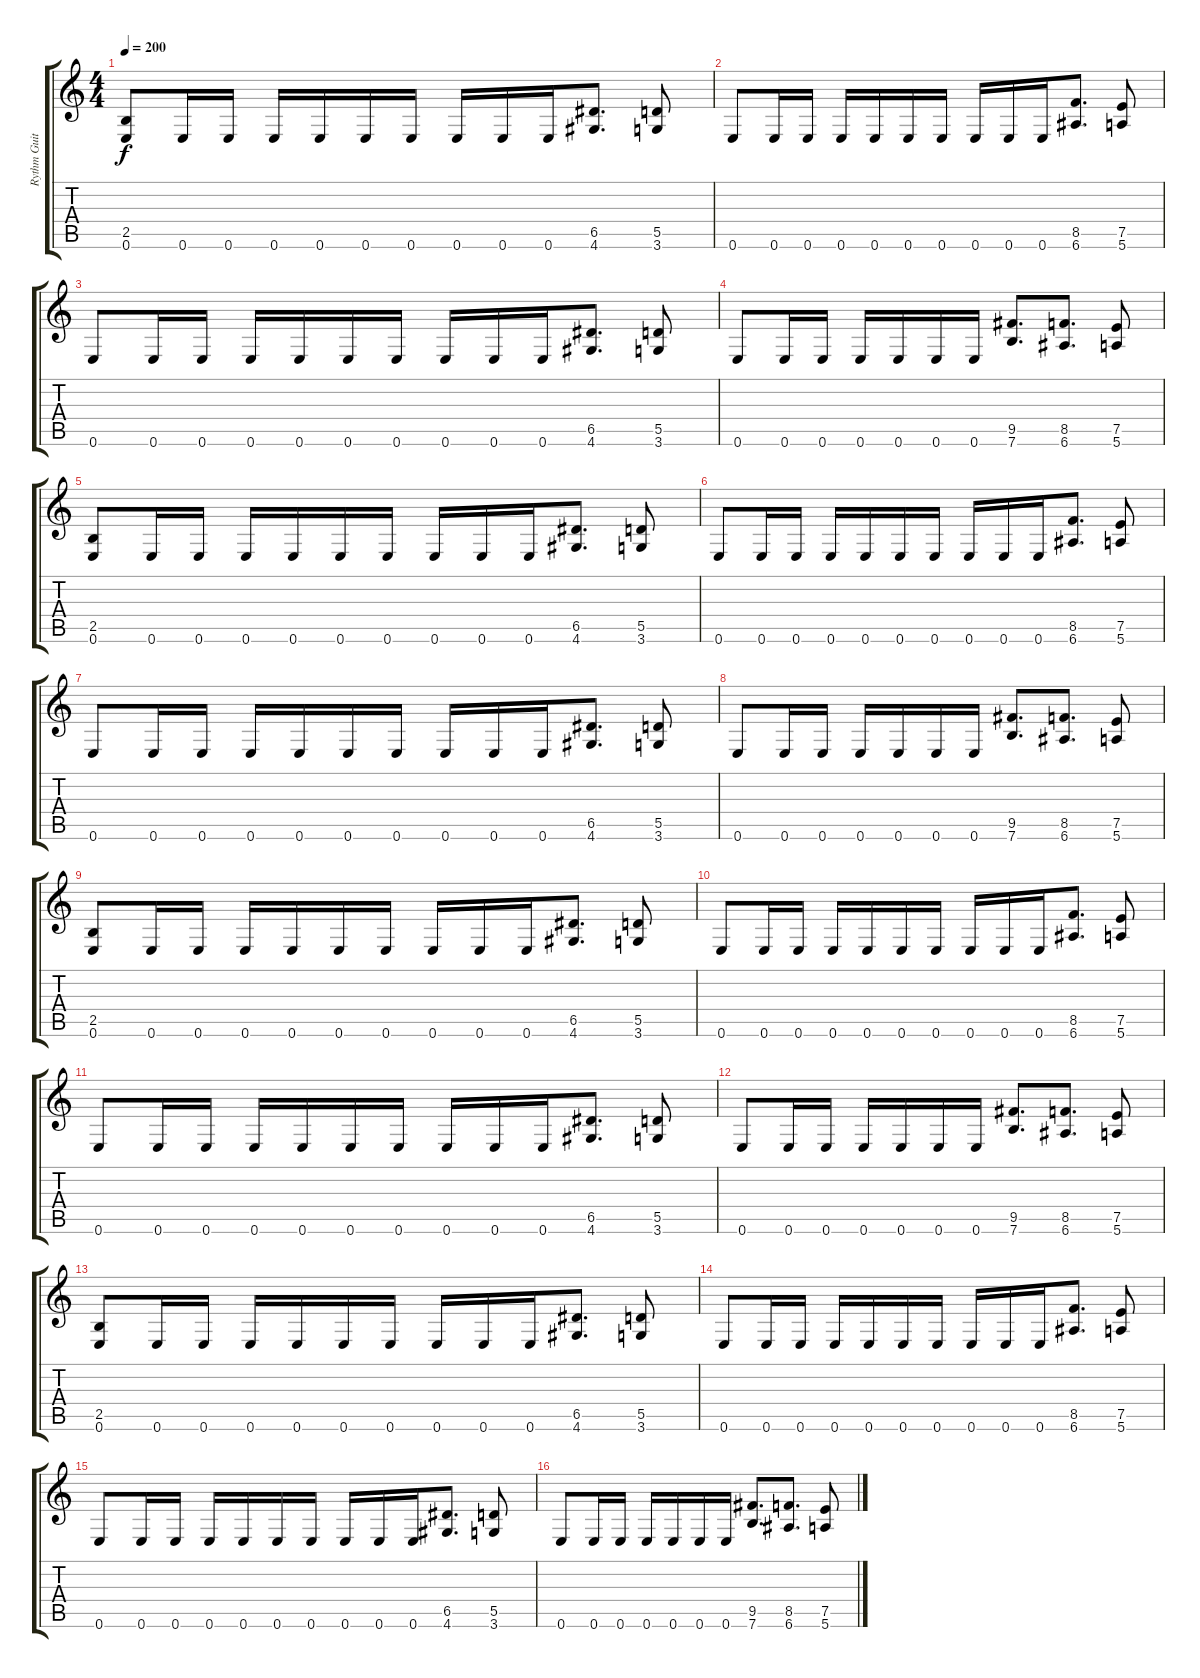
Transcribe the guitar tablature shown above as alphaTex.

\track ("Rythm Guitar" "Rythm Guit") {instrument distortionguitar}
\staff {score tabs}
\tuning (E4 B3 G3 D3 A2 E2) {hide}
\ts (4 4)
\tempo 200
\clef g2
\ks c
(2.5 0.6).8{dy f} 0.6.16 0.6.16 0.6.16 0.6.16 0.6.16 0.6.16 0.6.16 0.6.16 0.6.16 (6.5 4.6).8{d} (5.5 3.6).8 |
0.6.8 0.6.16 0.6.16 0.6.16 0.6.16 0.6.16 0.6.16 0.6.16 0.6.16 0.6.16 (8.5 6.6).8{d} (7.5 5.6).8 |
0.6.8 0.6.16 0.6.16 0.6.16 0.6.16 0.6.16 0.6.16 0.6.16 0.6.16 0.6.16 (6.5 4.6).8{d} (5.5 3.6).8 |
0.6.8 0.6.16 0.6.16 0.6.16 0.6.16 0.6.16 0.6.16 (9.5 7.6).8{d} (8.5 6.6).8{d} (7.5 5.6).8 |
(2.5 0.6).8 0.6.16 0.6.16 0.6.16 0.6.16 0.6.16 0.6.16 0.6.16 0.6.16 0.6.16 (6.5 4.6).8{d} (5.5 3.6).8 |
0.6.8 0.6.16 0.6.16 0.6.16 0.6.16 0.6.16 0.6.16 0.6.16 0.6.16 0.6.16 (8.5 6.6).8{d} (7.5 5.6).8 |
0.6.8 0.6.16 0.6.16 0.6.16 0.6.16 0.6.16 0.6.16 0.6.16 0.6.16 0.6.16 (6.5 4.6).8{d} (5.5 3.6).8 |
0.6.8 0.6.16 0.6.16 0.6.16 0.6.16 0.6.16 0.6.16 (9.5 7.6).8{d} (8.5 6.6).8{d} (7.5 5.6).8 |
(2.5 0.6).8 0.6.16 0.6.16 0.6.16 0.6.16 0.6.16 0.6.16 0.6.16 0.6.16 0.6.16 (6.5 4.6).8{d} (5.5 3.6).8 |
0.6.8 0.6.16 0.6.16 0.6.16 0.6.16 0.6.16 0.6.16 0.6.16 0.6.16 0.6.16 (8.5 6.6).8{d} (7.5 5.6).8 |
0.6.8 0.6.16 0.6.16 0.6.16 0.6.16 0.6.16 0.6.16 0.6.16 0.6.16 0.6.16 (6.5 4.6).8{d} (5.5 3.6).8 |
0.6.8 0.6.16 0.6.16 0.6.16 0.6.16 0.6.16 0.6.16 (9.5 7.6).8{d} (8.5 6.6).8{d} (7.5 5.6).8 |
(2.5 0.6).8 0.6.16 0.6.16 0.6.16 0.6.16 0.6.16 0.6.16 0.6.16 0.6.16 0.6.16 (6.5 4.6).8{d} (5.5 3.6).8 |
0.6.8 0.6.16 0.6.16 0.6.16 0.6.16 0.6.16 0.6.16 0.6.16 0.6.16 0.6.16 (8.5 6.6).8{d} (7.5 5.6).8 |
0.6.8 0.6.16 0.6.16 0.6.16 0.6.16 0.6.16 0.6.16 0.6.16 0.6.16 0.6.16 (6.5 4.6).8{d} (5.5 3.6).8 |
0.6.8 0.6.16 0.6.16 0.6.16 0.6.16 0.6.16 0.6.16 (9.5 7.6).8{d} (8.5 6.6).8{d} (7.5 5.6).8
